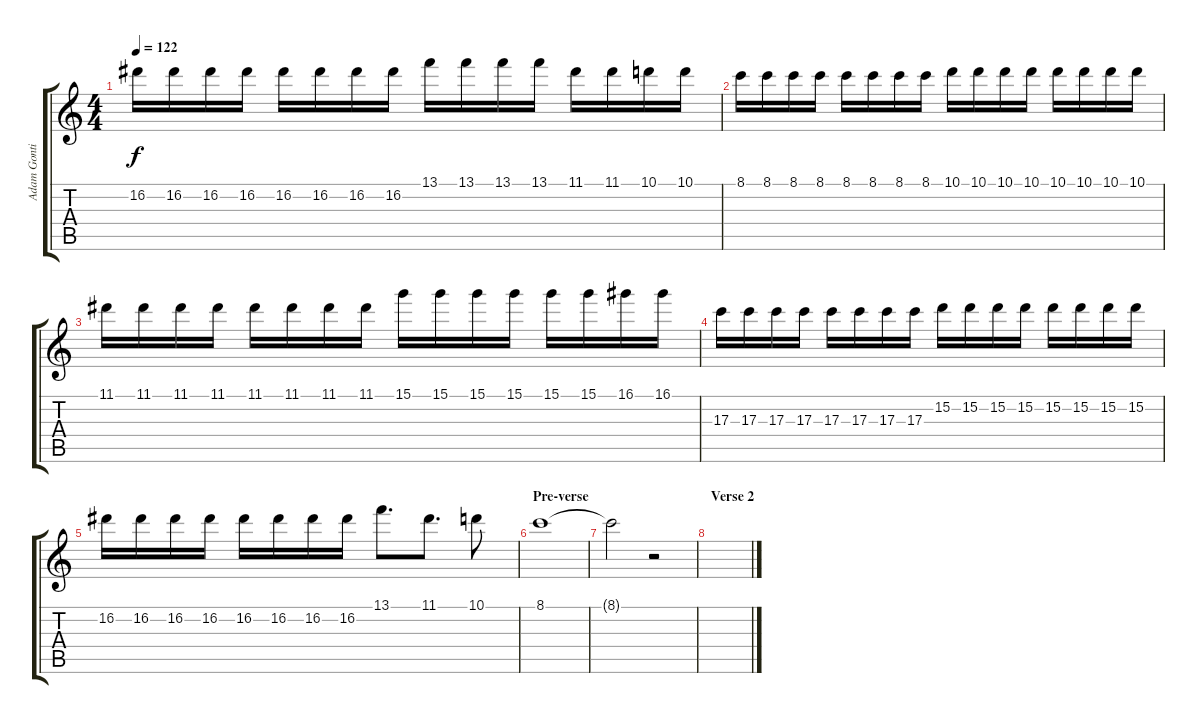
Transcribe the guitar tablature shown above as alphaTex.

\track ("Adam Gontier" "Adam Gonti") {instrument distortionguitar}
\staff {score tabs}
\tuning (E4 B3 G3 D3 A2 E2) {hide}
\ts (4 4)
\tempo 122
\clef g2
\ks c
16.2.16{dy f} 16.2.16 16.2.16 16.2.16 16.2.16 16.2.16 16.2.16 16.2.16 13.1.16 13.1.16 13.1.16 13.1.16 11.1.16 11.1.16 10.1.16 10.1.16 |
8.1.16 8.1.16 8.1.16 8.1.16 8.1.16 8.1.16 8.1.16 8.1.16 10.1.16 10.1.16 10.1.16 10.1.16 10.1.16 10.1.16 10.1.16 10.1.16 |
11.1.16 11.1.16 11.1.16 11.1.16 11.1.16 11.1.16 11.1.16 11.1.16 15.1.16 15.1.16 15.1.16 15.1.16 15.1.16 15.1.16 16.1.16 16.1.16 |
17.3.16 17.3.16 17.3.16 17.3.16 17.3.16 17.3.16 17.3.16 17.3.16 15.2.16 15.2.16 15.2.16 15.2.16 15.2.16 15.2.16 15.2.16 15.2.16 |
16.2.16 16.2.16 16.2.16 16.2.16 16.2.16 16.2.16 16.2.16 16.2.16 13.1.8{d} 11.1.8{d} 10.1.8 |
\section ("" "Pre-verse")
8.1.1 |
8.1{t}.2 r.2 |
\section ("" "Verse 2")
